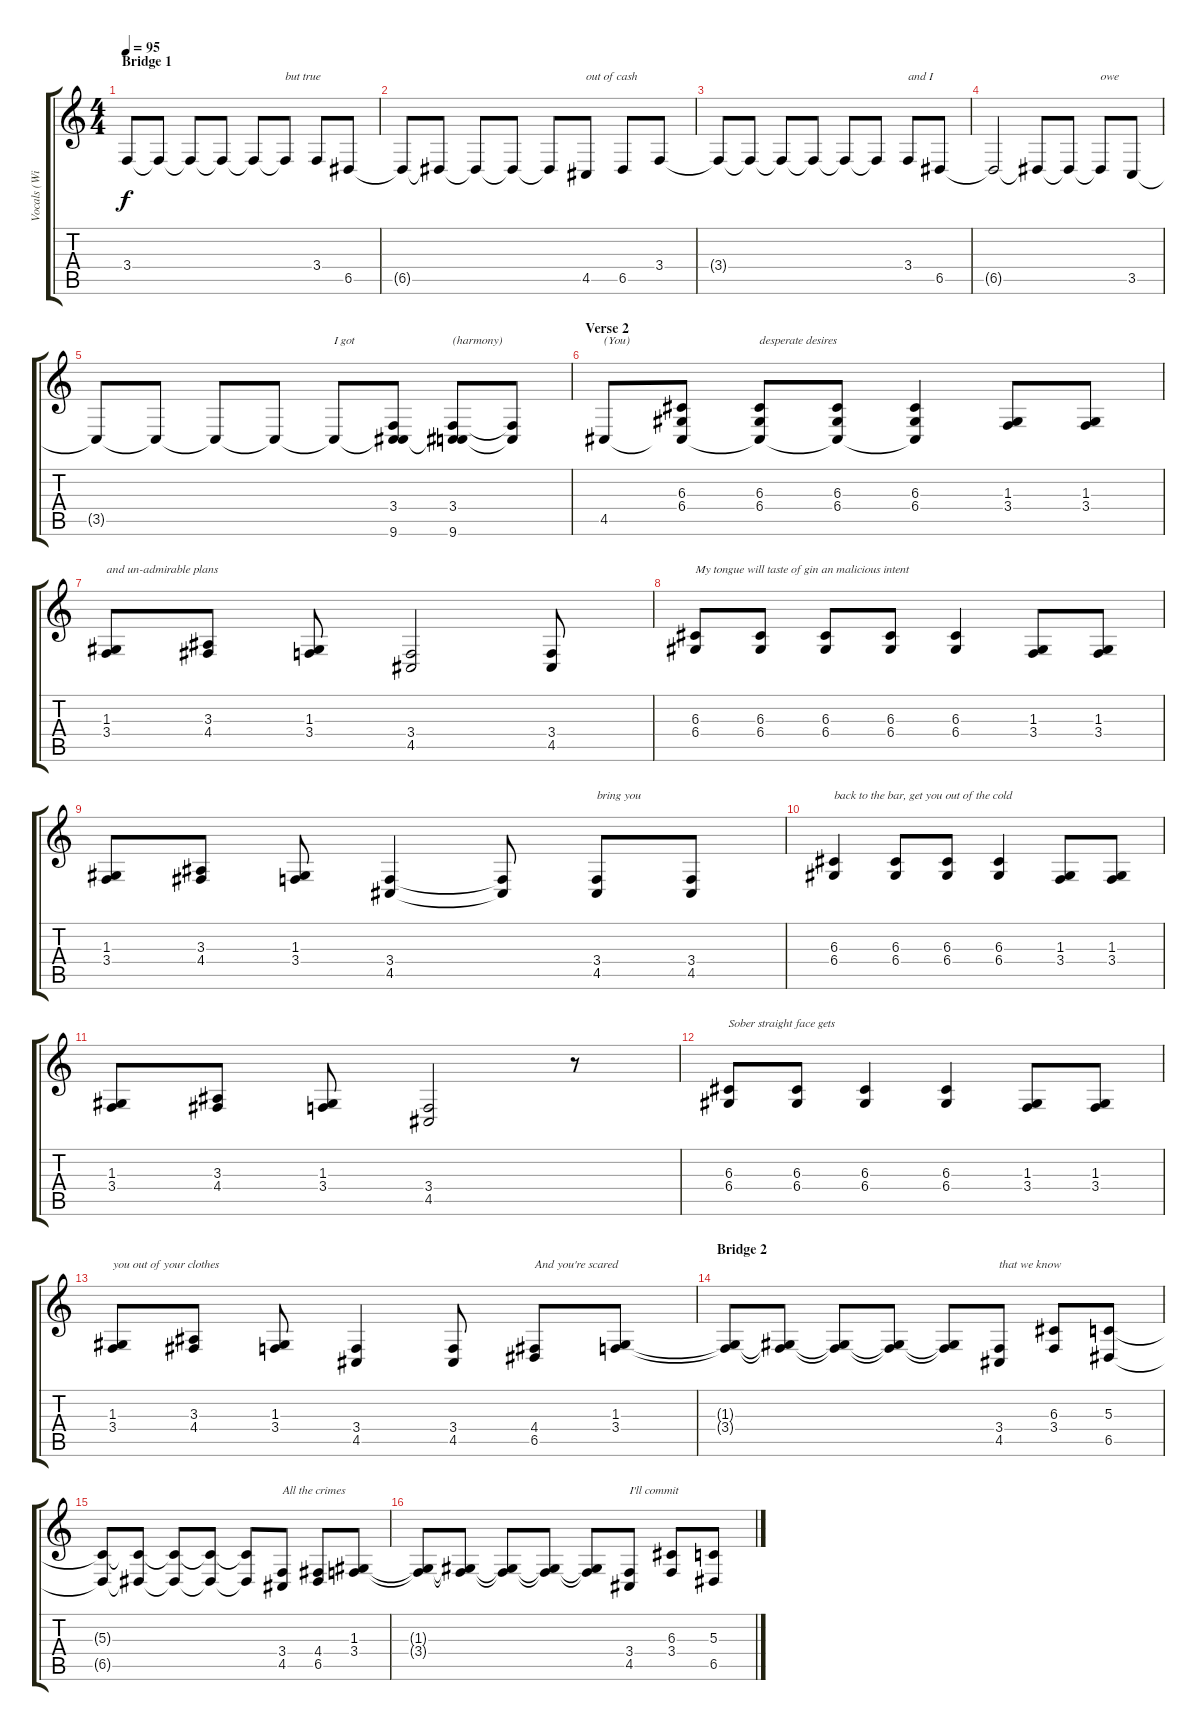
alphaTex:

\track ("Vocals (With Harmonies)" "Vocals (Wi") {instrument clarinet}
\staff {score tabs}
\tuning (E4 B3 G3 D3 A2 E2) {hide}
\ts (4 4)
\section ("" "Bridge 1")
\tempo 95
\clef g2
\ks c
3.4{t}.8{dy f} 3.4{t}.8 3.4{t}.8 3.4{t}.8 3.4{t}.8 3.4{t}.8{txt "but true"} 3.4.8 6.5.8 |
6.5{t}.8 6.5{t}.8 6.5{t}.8 6.5{t}.8 6.5{t}.8 4.5.8{txt "out of cash"} 6.5.8 3.4.8 |
3.4{t}.8 3.4{t}.8 3.4{t}.8 3.4{t}.8 3.4{t}.8 3.4{t}.8 3.4.8{txt "and I"} 6.5.8 |
6.5{t}.2 6.5{t}.8 6.5{t}.8 6.5{t}.8{txt "owe"} 3.5.8 |
3.5{t}.8 3.5{t}.8 3.5{t}.8 3.5{t}.8 3.5{t}.8{txt "I got"} (3.4 3.5{t} 9.6).8 (3.4 3.5{t} 9.6).8{txt "(harmony)"} (3.4{t} 9.6{t}).8 |
\section ("" "Verse 2")
4.5.8{txt "(You)"} (6.3 6.4 4.5{t}).8 (6.3 6.4 4.5{t}).8{txt "desperate desires"} (6.3 6.4 4.5{t}).8 (6.3 6.4 4.5{t}).4 (1.3 3.4).8 (1.3 3.4).8 |
(1.3 3.4).8{txt "and un-admirable plans"} (3.3 4.4).8 (1.3 3.4).8 (3.4 4.5).2 (3.4 4.5).8 |
(6.3 6.4).8{txt "My tongue will taste of gin an malicious intent"} (6.3 6.4).8 (6.3 6.4).8 (6.3 6.4).8 (6.3 6.4).4 (1.3 3.4).8 (1.3 3.4).8 |
(1.3 3.4).8 (3.3 4.4).8 (1.3 3.4).8 (3.4 4.5).4 (3.4{t} 4.5{t}).8 (3.4 4.5).8{txt "bring you"} (3.4 4.5).8 |
(6.3 6.4).4{txt "back to the bar, get you out of the cold"} (6.3 6.4).8 (6.3 6.4).8 (6.3 6.4).4 (1.3 3.4).8 (1.3 3.4).8 |
(1.3 3.4).8 (3.3 4.4).8 (1.3 3.4).8 (3.4 4.5).2 r.8 |
(6.3 6.4).8{txt "Sober straight face gets"} (6.3 6.4).8 (6.3 6.4).4 (6.3 6.4).4 (1.3 3.4).8 (1.3 3.4).8 |
(1.3 3.4).8{txt "you out of your clothes"} (3.3 4.4).8 (1.3 3.4).8 (3.4 4.5).4 (3.4 4.5).8 (4.4 6.5).8{txt "And you're scared"} (1.3 3.4).8 |
\section ("" "Bridge 2")
(1.3{t} 3.4{t}).8 (1.3{t} 3.4{t}).8 (1.3{t} 3.4{t}).8 (1.3{t} 3.4{t}).8 (1.3{t} 3.4{t}).8 (3.4 4.5).8{txt "that we know"} (6.3 3.4).8 (5.3 6.5).8 |
(5.3{t} 6.5{t}).8 (5.3{t} 6.5{t}).8 (5.3{t} 6.5{t}).8 (5.3{t} 6.5{t}).8 (5.3{t} 6.5{t}).8 (3.4 4.5).8{txt "All the crimes"} (4.4 6.5).8 (1.3 3.4).8 |
(1.3{t} 3.4{t}).8 (1.3{t} 3.4{t}).8 (1.3{t} 3.4{t}).8 (1.3{t} 3.4{t}).8 (1.3{t} 3.4{t}).8 (3.4 4.5).8{txt "I'll commit"} (6.3 3.4).8 (5.3 6.5).8
